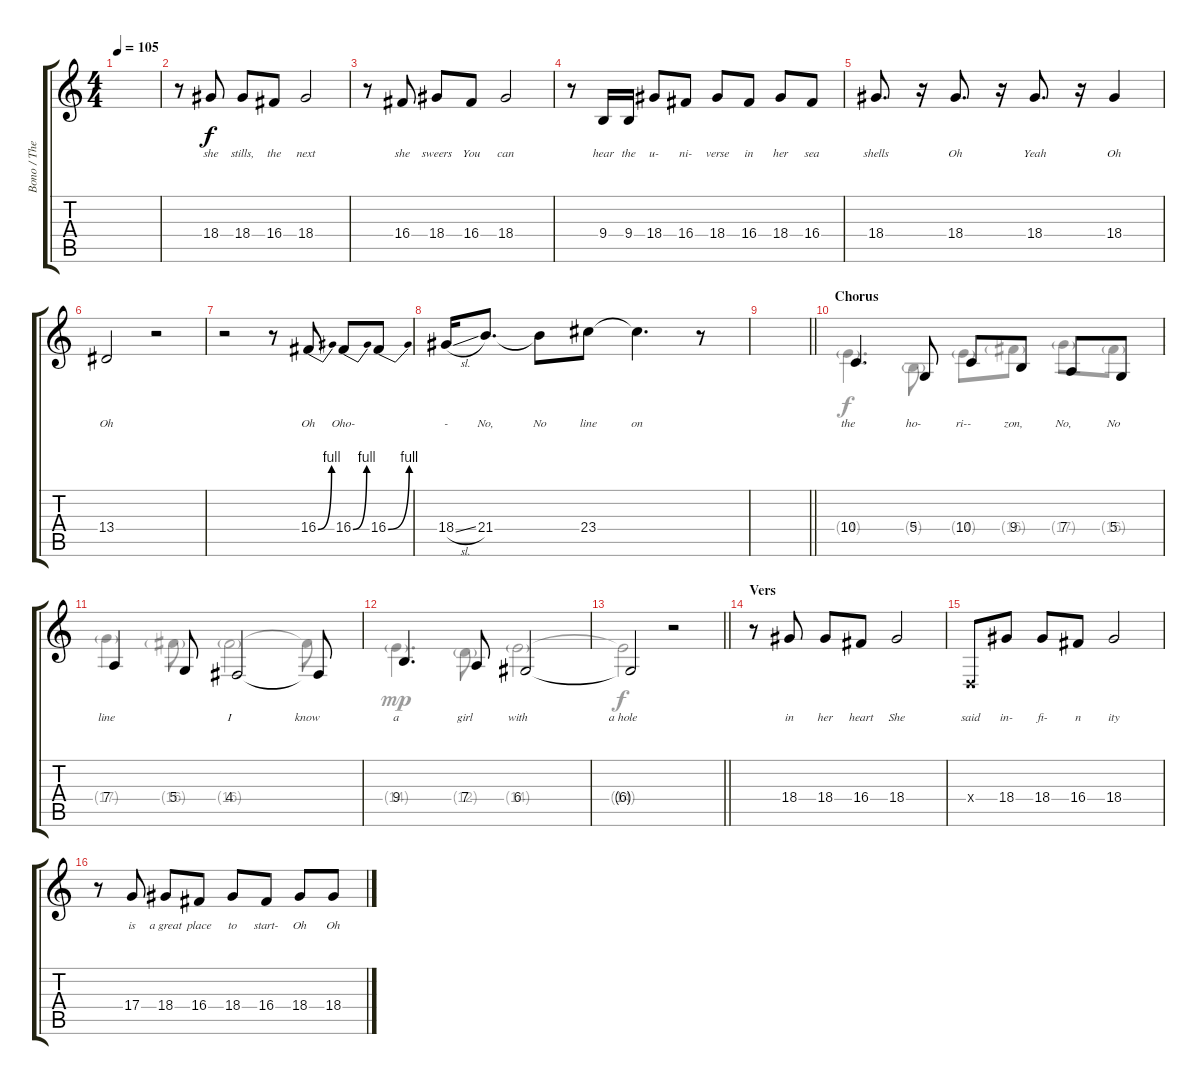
\track ("Bono / The Edge" "Bono / The") {instrument altosax}
\staff {score tabs}
\tuning (E4 B3 G3 D3 A2 E2) {hide}
\voice
\ts (4 4)
\tempo 105
\clef g2
\ks c
|
r.8 18.4.8{lyrics (0 "she") lyrics (1 "") lyrics (2 "") lyrics (3 "") lyrics (4 "")} 18.4.8{lyrics (0 "stills,") lyrics (1 "") lyrics (2 "") lyrics (3 "") lyrics (4 "")} 16.4.8{lyrics (0 "the") lyrics (1 "") lyrics (2 "") lyrics (3 "") lyrics (4 "")} 18.4.2{lyrics (0 "next") lyrics (1 "") lyrics (2 "") lyrics (3 "") lyrics (4 "")} |
r.8 16.4.8{lyrics (0 "she") lyrics (1 "") lyrics (2 "") lyrics (3 "") lyrics (4 "")} 18.4.8{lyrics (0 "sweers") lyrics (1 "") lyrics (2 "") lyrics (3 "") lyrics (4 "")} 16.4.8{lyrics (0 "You") lyrics (1 "") lyrics (2 "") lyrics (3 "") lyrics (4 "")} 18.4.2{lyrics (0 "can") lyrics (1 "") lyrics (2 "") lyrics (3 "") lyrics (4 "")} |
r.8 9.4.16{lyrics (0 "hear") lyrics (1 "") lyrics (2 "") lyrics (3 "") lyrics (4 "")} 9.4.16{lyrics (0 "the") lyrics (1 "") lyrics (2 "") lyrics (3 "") lyrics (4 "")} 18.4.8{lyrics (0 "u-") lyrics (1 "") lyrics (2 "") lyrics (3 "") lyrics (4 "")} 16.4.8{lyrics (0 "ni-") lyrics (1 "") lyrics (2 "") lyrics (3 "") lyrics (4 "")} 18.4.8{lyrics (0 "verse") lyrics (1 "") lyrics (2 "") lyrics (3 "") lyrics (4 "")} 16.4.8{lyrics (0 "in") lyrics (1 "") lyrics (2 "") lyrics (3 "") lyrics (4 "")} 18.4.8{lyrics (0 "her") lyrics (1 "") lyrics (2 "") lyrics (3 "") lyrics (4 "")} 16.4.8{lyrics (0 "sea") lyrics (1 "") lyrics (2 "") lyrics (3 "") lyrics (4 "")} |
18.4.8{d lyrics (0 "shells") lyrics (1 "") lyrics (2 "") lyrics (3 "") lyrics (4 "")} r.16 18.4.8{d lyrics (0 "Oh") lyrics (1 "") lyrics (2 "") lyrics (3 "") lyrics (4 "")} r.16 18.4.8{d lyrics (0 "Yeah") lyrics (1 "") lyrics (2 "") lyrics (3 "") lyrics (4 "")} r.16 18.4.4{lyrics (0 "Oh") lyrics (1 "") lyrics (2 "") lyrics (3 "") lyrics (4 "")} |
13.4.2{lyrics (0 "Oh") lyrics (1 "") lyrics (2 "") lyrics (3 "") lyrics (4 "")} r.2 |
r.2 r.8 16.4{be (bend 0 0 60 4)}.8{lyrics (0 "Oh") lyrics (1 "") lyrics (2 "") lyrics (3 "") lyrics (4 "")} 16.4{be (bend 0 0 60 4)}.8{lyrics (0 "Oho-") lyrics (1 "") lyrics (2 "") lyrics (3 "") lyrics (4 "")} 16.4{be (bend 0 0 60 4)}.8{lyrics (0 "") lyrics (1 "") lyrics (2 "") lyrics (3 "") lyrics (4 "")} |
18.4{sl}.16{lyrics (0 "-") lyrics (1 "") lyrics (2 "") lyrics (3 "") lyrics (4 "")} 21.4.8{d lyrics (0 "No,") lyrics (1 "") lyrics (2 "") lyrics (3 "") lyrics (4 "")} 21.4{t}.8{lyrics (0 "No") lyrics (1 "") lyrics (2 "") lyrics (3 "") lyrics (4 "")} 23.4.8{lyrics (0 "line") lyrics (1 "") lyrics (2 "") lyrics (3 "") lyrics (4 "")} 23.4{t}.4{d lyrics (0 "on") lyrics (1 "") lyrics (2 "") lyrics (3 "") lyrics (4 "")} r.8 |
\barLineRight lightlight
|
\section ("" "Chorus")
10.4.4{d lyrics (0 "the") lyrics (1 "") lyrics (2 "") lyrics (3 "") lyrics (4 "")} 5.4.8{lyrics (0 "ho-") lyrics (1 "") lyrics (2 "") lyrics (3 "") lyrics (4 "")} 10.4.8{lyrics (0 "ri--") lyrics (1 "") lyrics (2 "") lyrics (3 "") lyrics (4 "")} 9.4.8{lyrics (0 "zon,") lyrics (1 "") lyrics (2 "") lyrics (3 "") lyrics (4 "")} 7.4.8{lyrics (0 "No,") lyrics (1 "") lyrics (2 "") lyrics (3 "") lyrics (4 "")} 5.4.8{lyrics (0 "No") lyrics (1 "") lyrics (2 "") lyrics (3 "") lyrics (4 "")} |
7.4.4{lyrics (0 "line") lyrics (1 "") lyrics (2 "") lyrics (3 "") lyrics (4 "")} 5.4.8{lyrics (0 "") lyrics (1 "") lyrics (2 "") lyrics (3 "") lyrics (4 "")} 4.4.2{lyrics (0 "I") lyrics (1 "") lyrics (2 "") lyrics (3 "") lyrics (4 "")} 4.4{t}.8{lyrics (0 "know") lyrics (1 "") lyrics (2 "") lyrics (3 "") lyrics (4 "")} |
9.4.4{d lyrics (0 "a") lyrics (1 "") lyrics (2 "") lyrics (3 "") lyrics (4 "")} 7.4.8{lyrics (0 "girl") lyrics (1 "") lyrics (2 "") lyrics (3 "") lyrics (4 "")} 6.4.2{lyrics (0 "with") lyrics (1 "") lyrics (2 "") lyrics (3 "") lyrics (4 "")} |
\barLineRight lightlight
6.4{t}.2{lyrics (0 "a hole") lyrics (1 "") lyrics (2 "") lyrics (3 "") lyrics (4 "")} r.2 |
\section ("" "Vers")
r.8 18.4.8{lyrics (0 "in") lyrics (1 "") lyrics (2 "") lyrics (3 "") lyrics (4 "")} 18.4.8{lyrics (0 "her") lyrics (1 "") lyrics (2 "") lyrics (3 "") lyrics (4 "")} 16.4.8{lyrics (0 "heart") lyrics (1 "") lyrics (2 "") lyrics (3 "") lyrics (4 "")} 18.4.2{lyrics (0 "She") lyrics (1 "") lyrics (2 "") lyrics (3 "") lyrics (4 "")} |
0.4{x}.8{lyrics (0 "said") lyrics (1 "") lyrics (2 "") lyrics (3 "") lyrics (4 "")} 18.4.8{lyrics (0 "in-") lyrics (1 "") lyrics (2 "") lyrics (3 "") lyrics (4 "")} 18.4.8{lyrics (0 "fi-") lyrics (1 "") lyrics (2 "") lyrics (3 "") lyrics (4 "")} 16.4.8{lyrics (0 "n") lyrics (1 "") lyrics (2 "") lyrics (3 "") lyrics (4 "")} 18.4.2{lyrics (0 "ity") lyrics (1 "") lyrics (2 "") lyrics (3 "") lyrics (4 "")} |
r.8 17.4.8{lyrics (0 "is") lyrics (1 "") lyrics (2 "") lyrics (3 "") lyrics (4 "")} 18.4.8{lyrics (0 "a great") lyrics (1 "") lyrics (2 "") lyrics (3 "") lyrics (4 "")} 16.4.8{lyrics (0 "place") lyrics (1 "") lyrics (2 "") lyrics (3 "") lyrics (4 "")} 18.4.8{lyrics (0 "to") lyrics (1 "") lyrics (2 "") lyrics (3 "") lyrics (4 "")} 16.4.8{lyrics (0 "start-") lyrics (1 "") lyrics (2 "") lyrics (3 "") lyrics (4 "")} 18.4.8{lyrics (0 "Oh") lyrics (1 "") lyrics (2 "") lyrics (3 "") lyrics (4 "")} 18.4.8{lyrics (0 "Oh") lyrics (1 "") lyrics (2 "") lyrics (3 "") lyrics (4 "")}
\voice
\clef g2
\ottava regular
\simile none
\ks c
|
|
|
|
|
|
|
|
\barLineRight lightlight
|
14.4{g}.4{d} 9.4{g}.8 14.4{g}.8 16.4{g}.8 17.4{g}.8 16.4{g}.8 |
17.4{g}.4 16.4{g}.8 16.4{g}.2 16.4{t}.8{dy f} |
14.4{g}.4{d dy mp} 12.4{g}.8 14.4{g}.2 |
\barLineRight lightlight
14.4{t}.2{dy f} r.2 |
|
|
